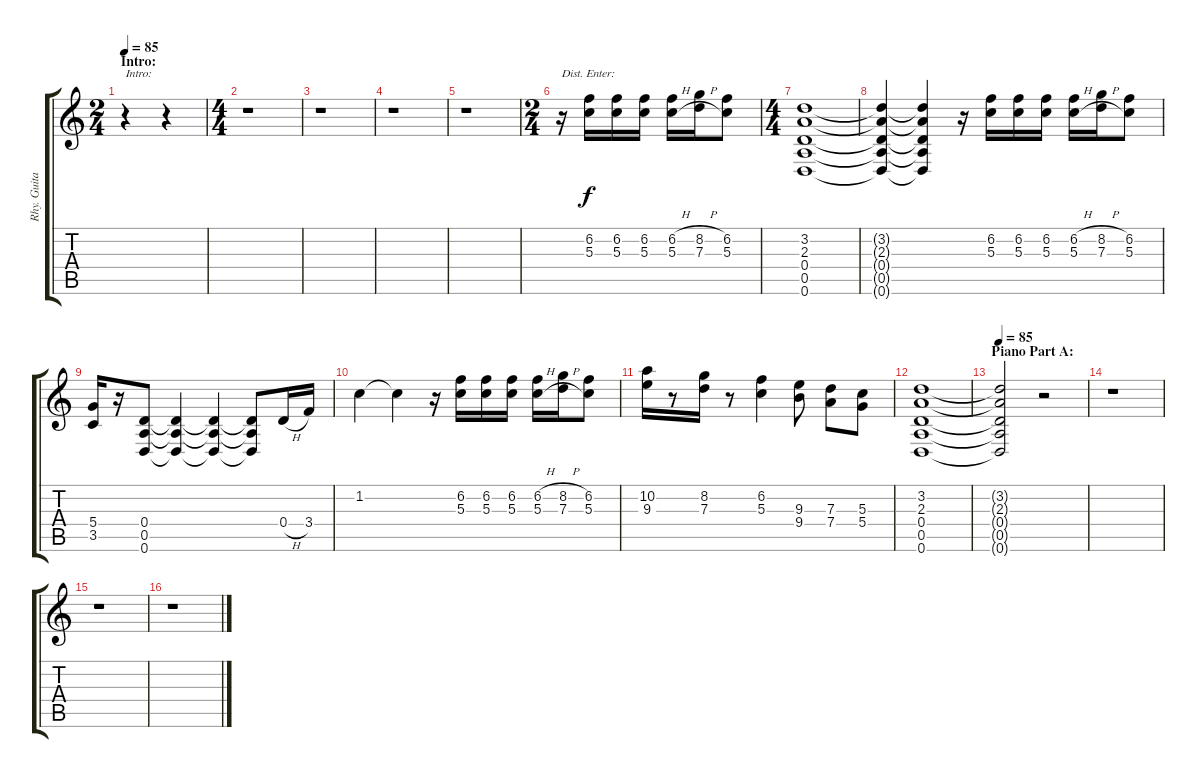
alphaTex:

\track ("Rhy. Guitar 1" "Rhy. Guita") {instrument overdrivenguitar}
\staff {score tabs}
\tuning (E4 B3 G3 D3 A2 D2) {hide}
\ts (2 4)
\section ("" "Intro:")
\tempo 85
\clef g2
\ks c
r.4{txt "Intro:" dy f instrument overdrivenguitar} r.4 |
\ts (4 4)
r.1 |
r.1 |
r.1 |
r.1 |
\ts (2 4)
r.16{txt "Dist. Enter:"} (6.2 5.3).16 (6.2 5.3).16 (6.2 5.3).16 (6.2{h} 5.3{h}).16 (8.2{h} 7.3{h}).16 (6.2 5.3).8 |
\ts (4 4)
(3.2 2.3 0.4 0.5 0.6).1 |
(3.2{t} 2.3{t} 0.4{t} 0.5{t} 0.6{t}).4 (3.2{t} 2.3{t} 0.4{t} 0.5{t} 0.6{t}).4 r.16 (6.2 5.3).16 (6.2 5.3).16 (6.2 5.3).16 (6.2{h} 5.3{h}).16 (8.2{h} 7.3{h}).16 (6.2 5.3).8 |
(5.4 3.5).16 r.16 (0.4 0.5 0.6).8 (0.4{t} 0.5{t} 0.6{t}).4 (0.4{t} 0.5{t} 0.6{t}).4 (0.4{t} 0.5{t} 0.6{t}).8 0.4{h}.16 3.4.16 |
1.2.4 1.2{t}.4 r.16 (6.2 5.3).16 (6.2 5.3).16 (6.2 5.3).16 (6.2{h} 5.3{h}).16 (8.2{h} 7.3{h}).16 (6.2 5.3).8 |
(10.2 9.3).16 r.8 (8.2 7.3).16 r.8 (6.2 5.3).4 (9.3 9.4).8 (7.3 7.4).8 (5.3 5.4).8 |
(3.2 2.3 0.4 0.5 0.6).1 |
\section ("" "Piano Part A:")
\tempo 85
(3.2{t} 2.3{t} 0.4{t} 0.5{t} 0.6{t}).2 r.2 |
r.1 |
r.1 |
r.1
